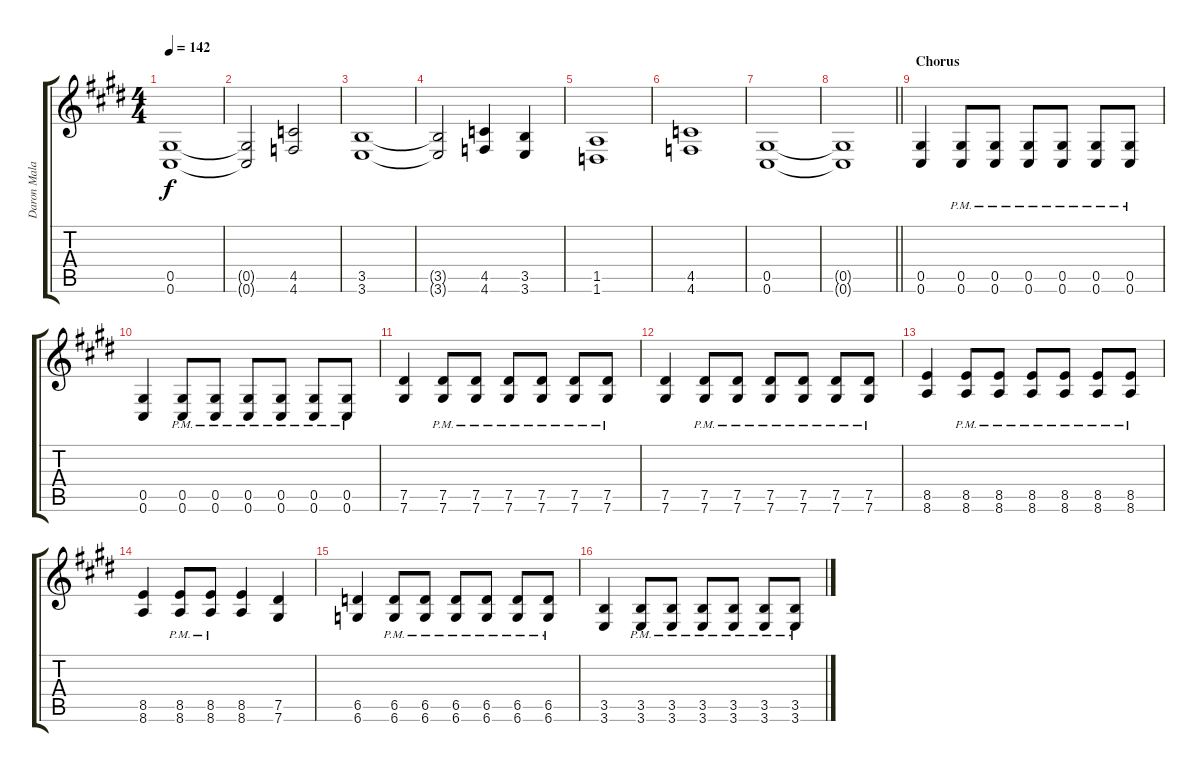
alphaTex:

\track ("Daron Malakian [Guitar 2]" "Daron Mala") {instrument distortionguitar}
\staff {score tabs}
\tuning (Eb4 Bb3 Gb3 Db3 Ab2 Db2) {hide}
\ts (4 4)
\tempo 142
\clef g2
\ks c#minor
(0.5 0.6).1{dy f} |
(0.5{t} 0.6{t}).2 (4.5 4.6).2 |
(3.5 3.6).1 |
(3.5{t} 3.6{t}).2 (4.5 4.6).4 (3.5 3.6).4 |
(1.5 1.6).1 |
(4.5 4.6).1 |
(0.5 0.6).1 |
\barLineRight lightlight
(0.5{t} 0.6{t}).1 |
\section ("" "Chorus")
(0.5 0.6).4{volume 12} (0.5{pm} 0.6{pm}).8 (0.5{pm} 0.6{pm}).8 (0.5{pm} 0.6{pm}).8 (0.5{pm} 0.6{pm}).8 (0.5{pm} 0.6{pm}).8 (0.5{pm} 0.6{pm}).8 |
(0.5 0.6).4 (0.5{pm} 0.6{pm}).8 (0.5{pm} 0.6{pm}).8 (0.5{pm} 0.6{pm}).8 (0.5{pm} 0.6{pm}).8 (0.5{pm} 0.6{pm}).8 (0.5{pm} 0.6{pm}).8 |
(7.5 7.6).4 (7.5{pm} 7.6{pm}).8 (7.5{pm} 7.6{pm}).8 (7.5{pm} 7.6{pm}).8 (7.5{pm} 7.6{pm}).8 (7.5{pm} 7.6{pm}).8 (7.5{pm} 7.6{pm}).8 |
(7.5 7.6).4 (7.5{pm} 7.6{pm}).8 (7.5{pm} 7.6{pm}).8 (7.5{pm} 7.6{pm}).8 (7.5{pm} 7.6{pm}).8 (7.5{pm} 7.6{pm}).8 (7.5{pm} 7.6{pm}).8 |
(8.5 8.6).4 (8.5{pm} 8.6{pm}).8 (8.5{pm} 8.6{pm}).8 (8.5{pm} 8.6{pm}).8 (8.5{pm} 8.6{pm}).8 (8.5{pm} 8.6{pm}).8 (8.5{pm} 8.6{pm}).8 |
(8.5 8.6).4 (8.5{pm} 8.6{pm}).8 (8.5{pm} 8.6{pm}).8 (8.5 8.6).4 (7.5 7.6).4 |
(6.5 6.6).4 (6.5{pm} 6.6{pm}).8 (6.5{pm} 6.6{pm}).8 (6.5{pm} 6.6{pm}).8 (6.5{pm} 6.6{pm}).8 (6.5{pm} 6.6{pm}).8 (6.5{pm} 6.6{pm}).8 |
(3.5 3.6).4 (3.5{pm} 3.6{pm}).8 (3.5{pm} 3.6{pm}).8 (3.5{pm} 3.6{pm}).8 (3.5{pm} 3.6{pm}).8 (3.5{pm} 3.6{pm}).8 (3.5{pm} 3.6{pm}).8
